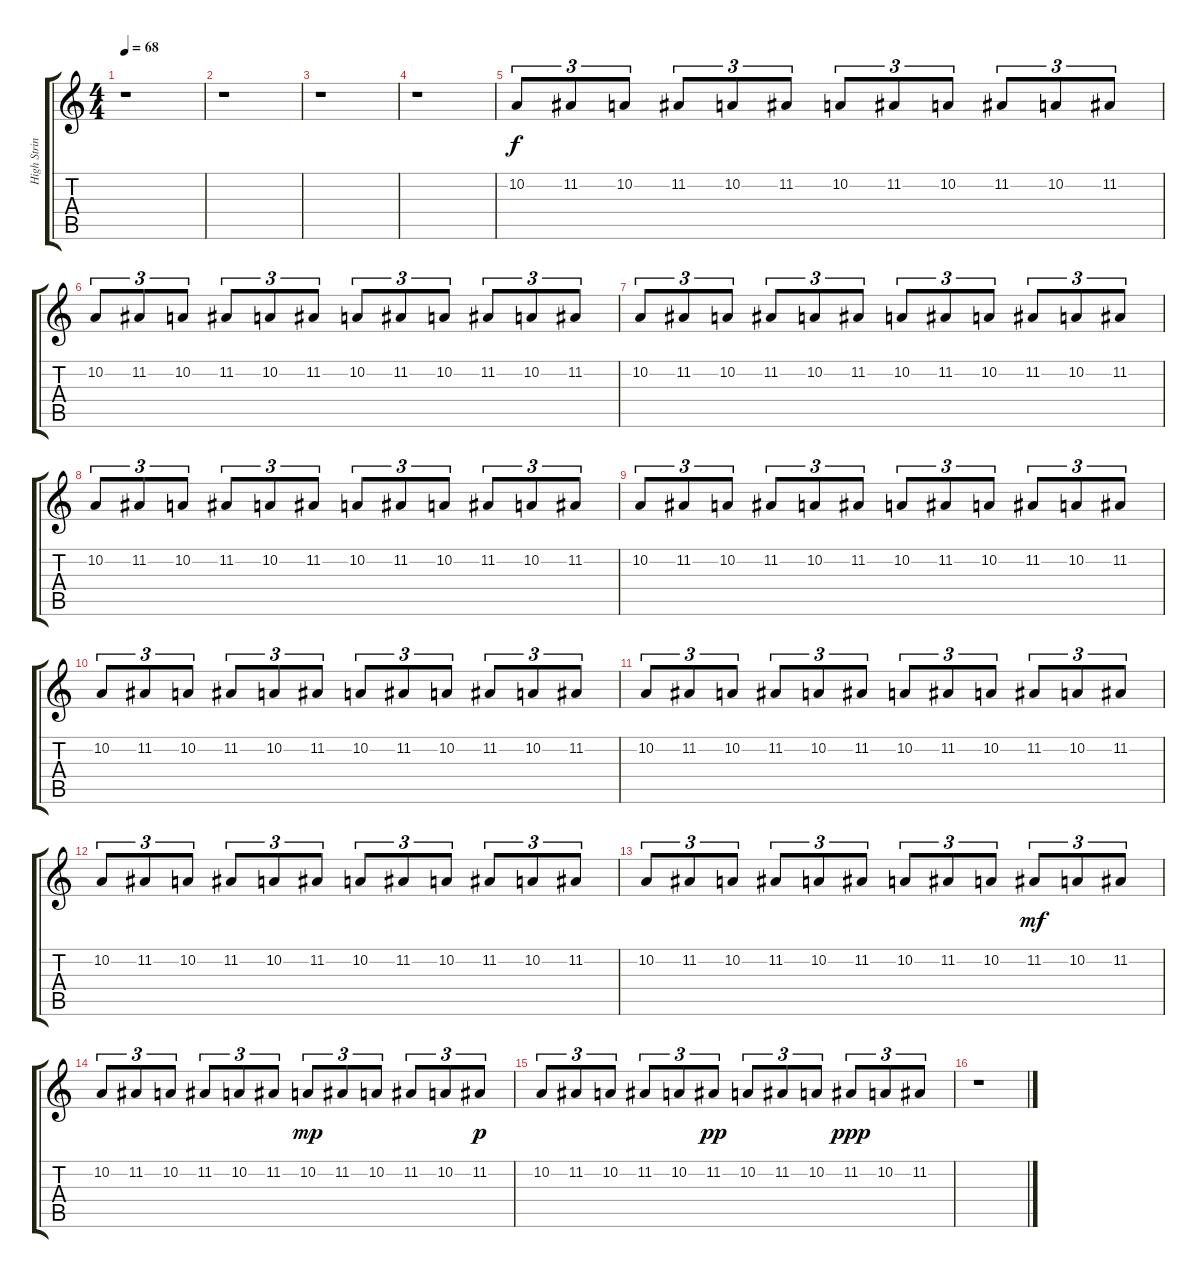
\track ("High Strings" "High Strin") {instrument stringensemble2}
\staff {score tabs}
\tuning (E4 B3 G3 D3 A2 E2) {hide}
\ts (4 4)
\tempo 68
\clef g2
\ks c
r.1{dy f instrument stringensemble2} |
r.1 |
r.1 |
r.1{volume 0} |
10.2.8{tu (3 2) volume 11} 11.2.8{tu (3 2)} 10.2.8{tu (3 2)} 11.2.8{tu (3 2)} 10.2.8{tu (3 2)} 11.2.8{tu (3 2)} 10.2.8{tu (3 2)} 11.2.8{tu (3 2)} 10.2.8{tu (3 2)} 11.2.8{tu (3 2)} 10.2.8{tu (3 2)} 11.2.8{tu (3 2)} |
10.2.8{tu (3 2)} 11.2.8{tu (3 2)} 10.2.8{tu (3 2)} 11.2.8{tu (3 2)} 10.2.8{tu (3 2)} 11.2.8{tu (3 2)} 10.2.8{tu (3 2)} 11.2.8{tu (3 2)} 10.2.8{tu (3 2)} 11.2.8{tu (3 2)} 10.2.8{tu (3 2)} 11.2.8{tu (3 2)} |
10.2.8{tu (3 2)} 11.2.8{tu (3 2)} 10.2.8{tu (3 2)} 11.2.8{tu (3 2)} 10.2.8{tu (3 2)} 11.2.8{tu (3 2)} 10.2.8{tu (3 2)} 11.2.8{tu (3 2)} 10.2.8{tu (3 2)} 11.2.8{tu (3 2)} 10.2.8{tu (3 2)} 11.2.8{tu (3 2)} |
10.2.8{tu (3 2)} 11.2.8{tu (3 2)} 10.2.8{tu (3 2)} 11.2.8{tu (3 2)} 10.2.8{tu (3 2)} 11.2.8{tu (3 2)} 10.2.8{tu (3 2)} 11.2.8{tu (3 2)} 10.2.8{tu (3 2)} 11.2.8{tu (3 2)} 10.2.8{tu (3 2)} 11.2.8{tu (3 2)} |
10.2.8{tu (3 2)} 11.2.8{tu (3 2)} 10.2.8{tu (3 2)} 11.2.8{tu (3 2)} 10.2.8{tu (3 2)} 11.2.8{tu (3 2)} 10.2.8{tu (3 2)} 11.2.8{tu (3 2)} 10.2.8{tu (3 2)} 11.2.8{tu (3 2)} 10.2.8{tu (3 2)} 11.2.8{tu (3 2)} |
10.2.8{tu (3 2)} 11.2.8{tu (3 2)} 10.2.8{tu (3 2)} 11.2.8{tu (3 2)} 10.2.8{tu (3 2)} 11.2.8{tu (3 2)} 10.2.8{tu (3 2)} 11.2.8{tu (3 2)} 10.2.8{tu (3 2)} 11.2.8{tu (3 2)} 10.2.8{tu (3 2)} 11.2.8{tu (3 2)} |
10.2.8{tu (3 2)} 11.2.8{tu (3 2)} 10.2.8{tu (3 2)} 11.2.8{tu (3 2)} 10.2.8{tu (3 2)} 11.2.8{tu (3 2)} 10.2.8{tu (3 2)} 11.2.8{tu (3 2)} 10.2.8{tu (3 2)} 11.2.8{tu (3 2)} 10.2.8{tu (3 2)} 11.2.8{tu (3 2)} |
10.2.8{tu (3 2)} 11.2.8{tu (3 2)} 10.2.8{tu (3 2)} 11.2.8{tu (3 2)} 10.2.8{tu (3 2)} 11.2.8{tu (3 2)} 10.2.8{tu (3 2)} 11.2.8{tu (3 2)} 10.2.8{tu (3 2)} 11.2.8{tu (3 2)} 10.2.8{tu (3 2)} 11.2.8{tu (3 2)} |
10.2.8{tu (3 2)} 11.2.8{tu (3 2)} 10.2.8{tu (3 2)} 11.2.8{tu (3 2)} 10.2.8{tu (3 2)} 11.2.8{tu (3 2)} 10.2.8{tu (3 2)} 11.2.8{tu (3 2)} 10.2.8{tu (3 2)} 11.2.8{tu (3 2) dy mf} 10.2.8{tu (3 2)} 11.2.8{tu (3 2)} |
10.2.8{tu (3 2)} 11.2.8{tu (3 2)} 10.2.8{tu (3 2)} 11.2.8{tu (3 2)} 10.2.8{tu (3 2)} 11.2.8{tu (3 2)} 10.2.8{tu (3 2) dy mp} 11.2.8{tu (3 2)} 10.2.8{tu (3 2)} 11.2.8{tu (3 2)} 10.2.8{tu (3 2)} 11.2.8{tu (3 2) dy p} |
10.2.8{tu (3 2)} 11.2.8{tu (3 2)} 10.2.8{tu (3 2)} 11.2.8{tu (3 2)} 10.2.8{tu (3 2)} 11.2.8{tu (3 2) dy pp} 10.2.8{tu (3 2)} 11.2.8{tu (3 2)} 10.2.8{tu (3 2)} 11.2.8{tu (3 2) dy ppp} 10.2.8{tu (3 2)} 11.2.8{tu (3 2)} |
r.1
